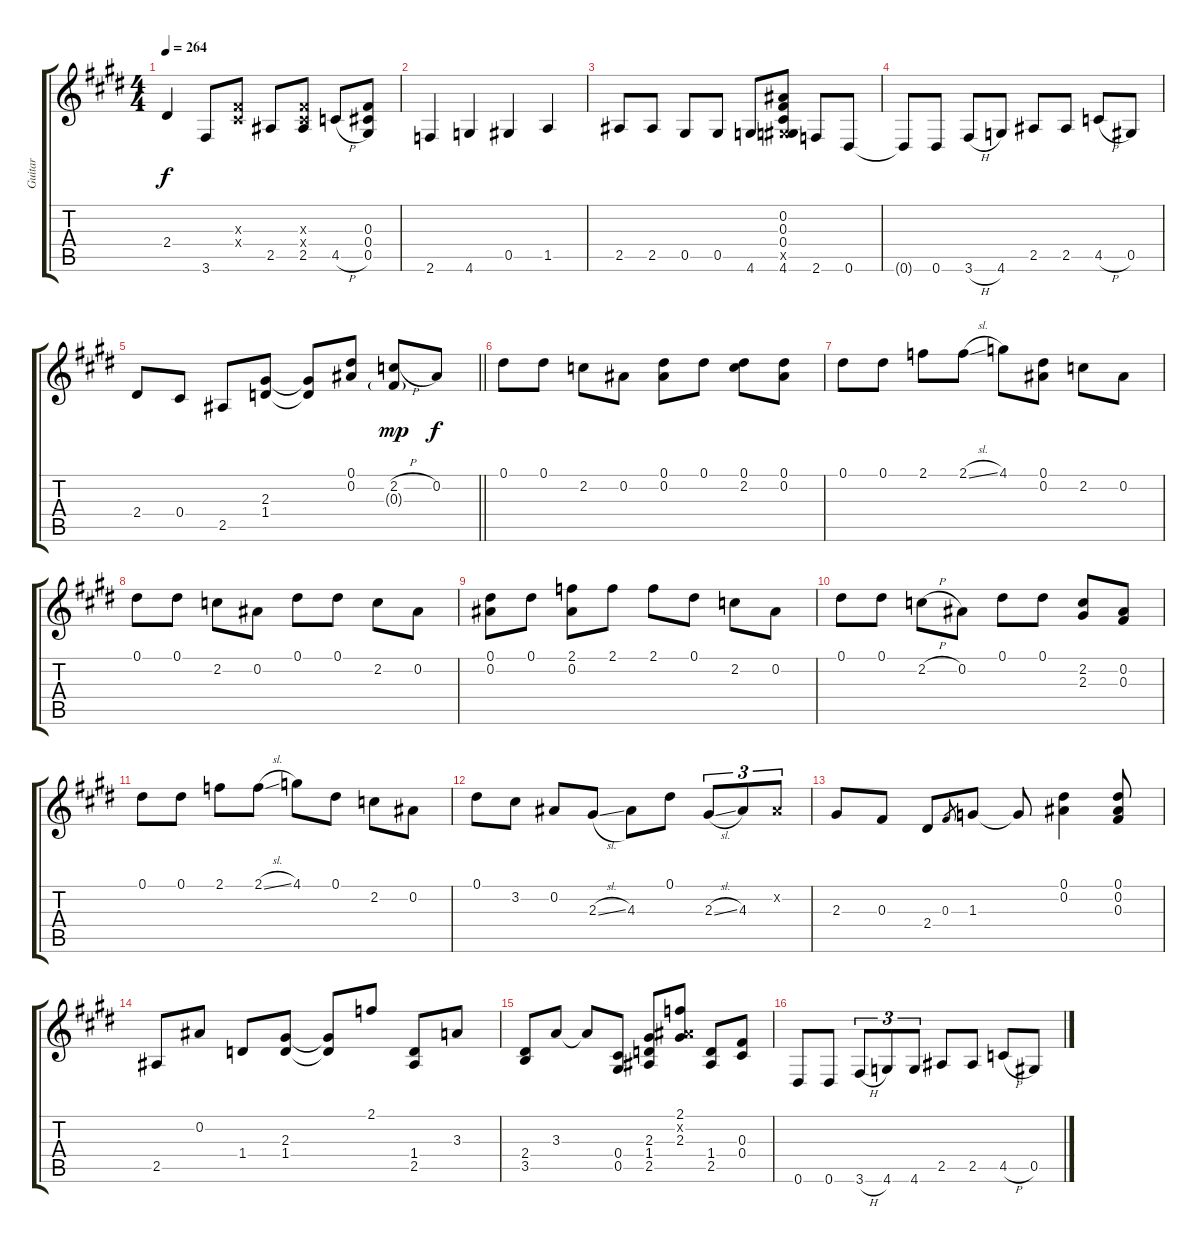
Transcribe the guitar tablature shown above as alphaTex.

\track ("Guitar" "Guitar") {instrument electricguitarjazz}
\staff {score tabs}
\tuning (Eb4 Bb3 Gb3 Db3 Ab2 Eb2) {hide}
\ts (4 4)
\tempo 264
\clef g2
\ks e
2.4.4{dy f} 3.6.8 (0.3{x} 0.4{x}).8 2.5.8 (0.3{x} 0.4{x} 2.5).8 4.5{h}.8 (0.3 0.4 0.5).8 |
2.6.4 4.6.4 0.5.4 1.5.4 |
2.5.8 2.5.8 0.5.8 0.5.8 4.6.8 (0.2 0.3 0.4 0.5{x} 4.6).8 2.6.8 0.6.8 |
0.6{t}.8 0.6.8 3.6{h}.8 4.6.8 2.5.8 2.5.8 4.5{h}.8 0.5.8 |
\barLineRight lightlight
2.4.8 0.4.8 2.5.8 (2.3 1.4).8 (2.3{t} 1.4{t}).8 (0.1 0.2).8 (2.2{h} 0.3{g}).8{dy mp} 0.2.8{dy f} |
0.1.8 0.1.8 2.2.8 0.2.8 (0.1 0.2).8 0.1.8 (0.1 2.2).8 (0.1 0.2).8 |
0.1.8 0.1.8 2.1.8 2.1{sl}.8 4.1.8 (0.1 0.2).8 2.2.8 0.2.8 |
0.1.8 0.1.8 2.2.8 0.2.8 0.1.8 0.1.8 2.2.8 0.2.8 |
(0.1 0.2).8 0.1.8 (2.1 0.2).8 2.1.8 2.1.8 0.1.8 2.2.8 0.2.8 |
0.1.8 0.1.8 2.2{h}.8 0.2.8 0.1.8 0.1.8 (2.2 2.3).8 (0.2 0.3).8 |
0.1.8 0.1.8 2.1.8 2.1{sl}.8 4.1.8 0.1.8 2.2.8 0.2.8 |
0.1.8 3.2.8 0.2.8 2.3{sl}.8 4.3.8 0.1.8 2.3{sl}.8{tu (3 2)} 4.3.8{tu (3 2)} 0.2{x}.8{tu (3 2)} |
2.3.8 0.3.8 2.4.8 0.3.8{gr} 1.3.8 1.3{t}.8 (0.1 0.2).4 (0.1 0.2 0.3).8 |
2.5.8 0.2.8 1.4.8 (2.3 1.4).8 (2.3{t} 1.4{t}).8 2.1.8 (1.4 2.5).8 3.3.8 |
(2.4 3.5).8 3.3.8 3.3{t}.8 (0.4 0.5).8 (2.3 1.4 2.5).8 (2.1 0.2{x} 2.3).8 (1.4 2.5).8 (0.3 0.4).8 |
0.6.8 0.6.8 3.6{h}.8{tu (3 2)} 4.6.8{tu (3 2)} 4.6.8{tu (3 2)} 2.5.8 2.5.8 4.5{h}.8 0.5.8
